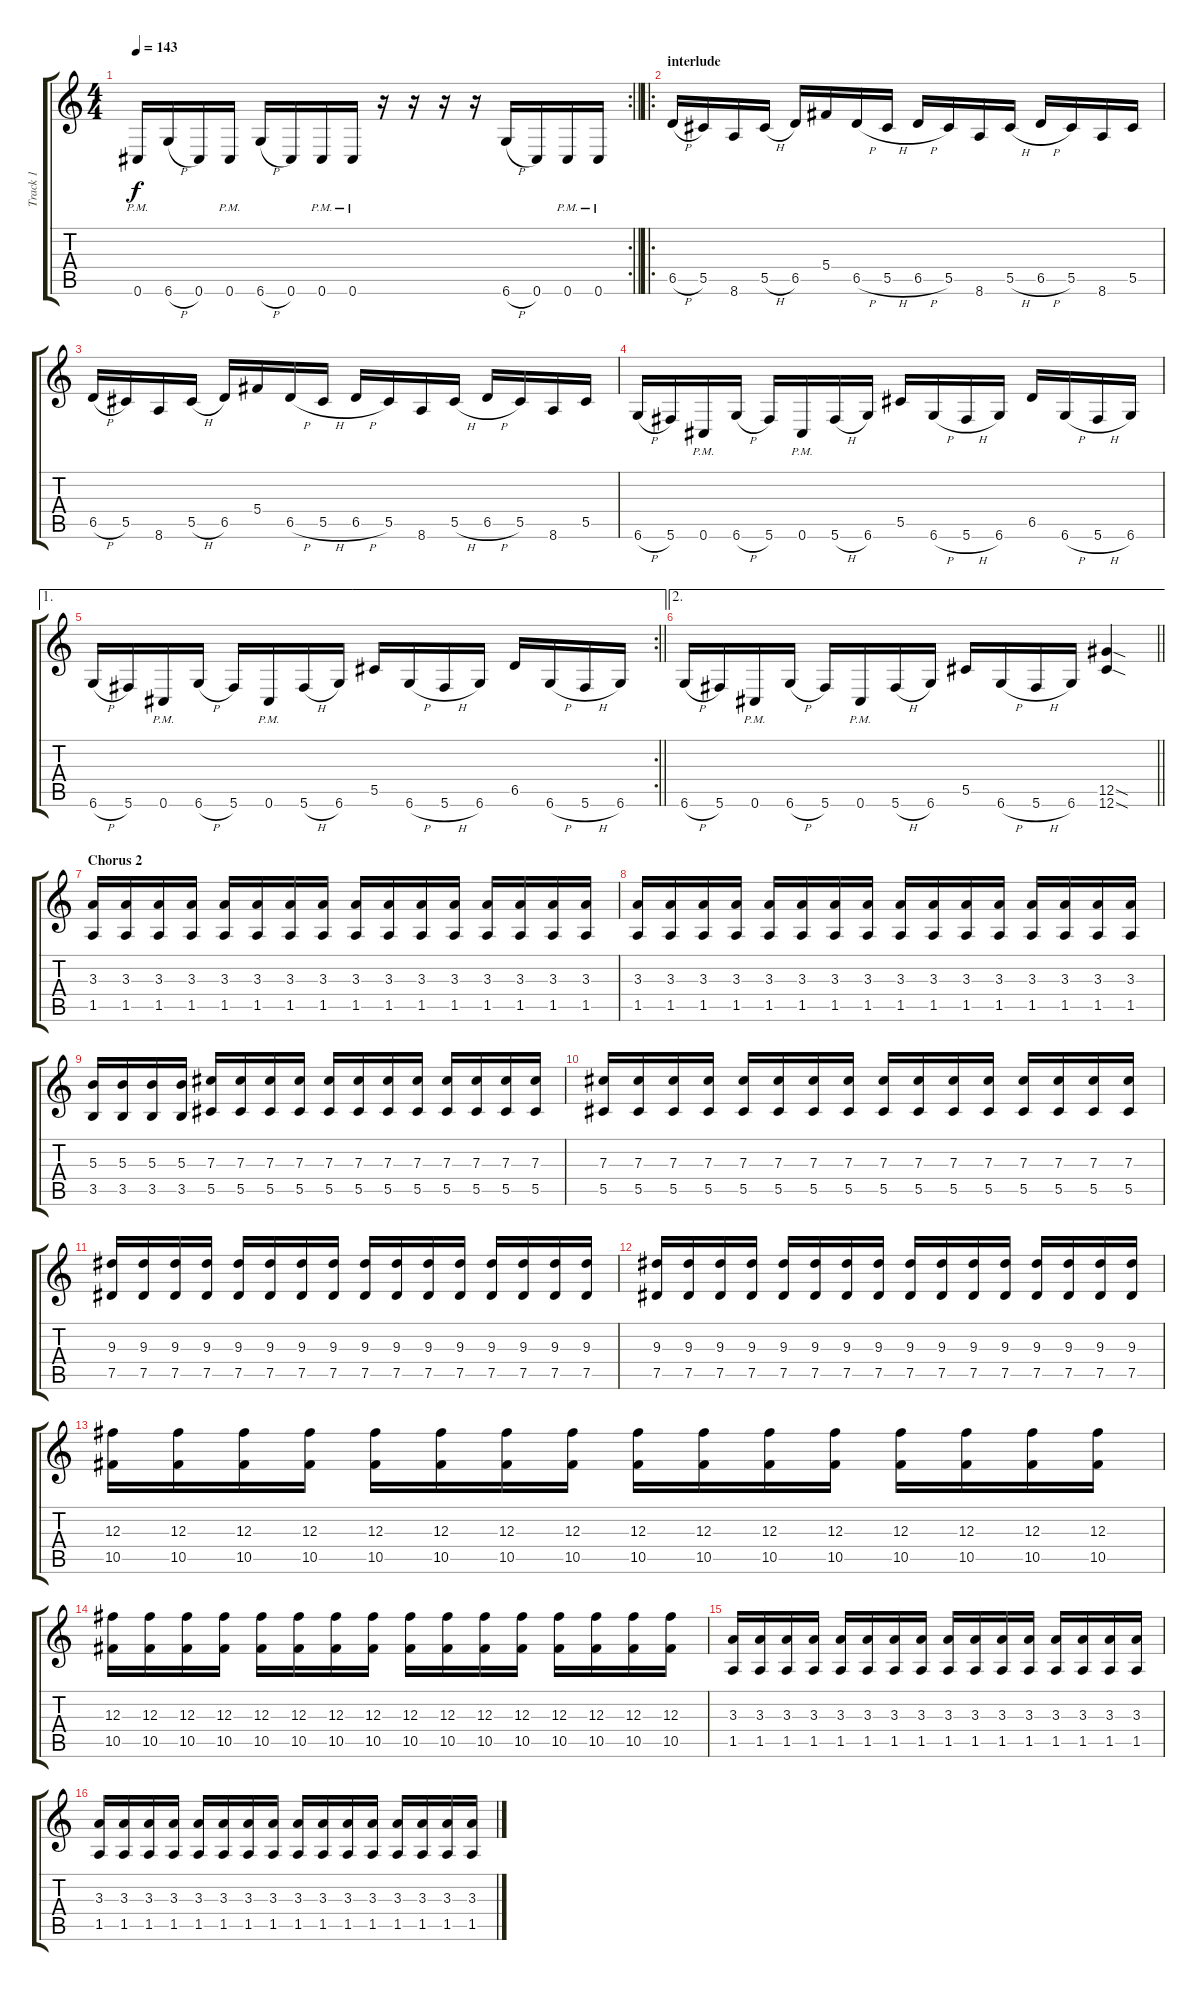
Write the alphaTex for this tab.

\track ("Track 1" "Track 1") {instrument distortionguitar}
\staff {score tabs}
\tuning (Eb4 Bb3 Gb3 Db3 Ab2 Db2) {hide}
\rc 2
\ts (4 4)
\tempo 143
\clef g2
\barLineRight lightlight
\ks c
0.6{pm}.16{dy f} 6.6{h}.16 0.6.16 0.6{pm}.16 6.6{h}.16 0.6.16 0.6{pm}.16 0.6{pm}.16 r.16 r.16 r.16 r.16 6.6{h}.16 0.6.16 0.6{pm}.16 0.6{pm}.16 |
\ro
\section ("" "interlude")
6.5{h}.16 5.5.16 8.6.16 5.5{h}.16 6.5.16 5.4.16 6.5{h}.16 5.5{h}.16 6.5{h}.16 5.5.16 8.6.16 5.5{h}.16 6.5{h}.16 5.5.16 8.6.16 5.5.16 |
6.5{h}.16 5.5.16 8.6.16 5.5{h}.16 6.5.16 5.4.16 6.5{h}.16 5.5{h}.16 6.5{h}.16 5.5.16 8.6.16 5.5{h}.16 6.5{h}.16 5.5.16 8.6.16 5.5.16 |
6.6{h}.16 5.6.16 0.6{pm}.16 6.6{h}.16 5.6.16 0.6{pm}.16 5.6{h}.16 6.6.16 5.5.16 6.6{h}.16 5.6{h}.16 6.6.16 6.5.16 6.6{h}.16 5.6{h}.16 6.6.16 |
\ae 1
\rc 2
\barLineRight lightlight
6.6{h}.16 5.6.16 0.6{pm}.16 6.6{h}.16 5.6.16 0.6{pm}.16 5.6{h}.16 6.6.16 5.5.16 6.6{h}.16 5.6{h}.16 6.6.16 6.5.16 6.6{h}.16 5.6{h}.16 6.6.16 |
\ae 2
\barLineRight lightlight
6.6{h}.16 5.6.16 0.6{pm}.16 6.6{h}.16 5.6.16 0.6{pm}.16 5.6{h}.16 6.6.16 5.5.16 6.6{h}.16 5.6{h}.16 6.6.16 (12.5{sod} 12.6{sod}).4 |
\section ("" "Chorus 2")
(3.3 1.5).16 (3.3 1.5).16 (3.3 1.5).16 (3.3 1.5).16 (3.3 1.5).16 (3.3 1.5).16 (3.3 1.5).16 (3.3 1.5).16 (3.3 1.5).16 (3.3 1.5).16 (3.3 1.5).16 (3.3 1.5).16 (3.3 1.5).16 (3.3 1.5).16 (3.3 1.5).16 (3.3 1.5).16 |
(3.3 1.5).16 (3.3 1.5).16 (3.3 1.5).16 (3.3 1.5).16 (3.3 1.5).16 (3.3 1.5).16 (3.3 1.5).16 (3.3 1.5).16 (3.3 1.5).16 (3.3 1.5).16 (3.3 1.5).16 (3.3 1.5).16 (3.3 1.5).16 (3.3 1.5).16 (3.3 1.5).16 (3.3 1.5).16 |
(5.3 3.5).16 (5.3 3.5).16 (5.3 3.5).16 (5.3 3.5).16 (7.3 5.5).16 (7.3 5.5).16 (7.3 5.5).16 (7.3 5.5).16 (7.3 5.5).16 (7.3 5.5).16 (7.3 5.5).16 (7.3 5.5).16 (7.3 5.5).16 (7.3 5.5).16 (7.3 5.5).16 (7.3 5.5).16 |
(7.3 5.5).16 (7.3 5.5).16 (7.3 5.5).16 (7.3 5.5).16 (7.3 5.5).16 (7.3 5.5).16 (7.3 5.5).16 (7.3 5.5).16 (7.3 5.5).16 (7.3 5.5).16 (7.3 5.5).16 (7.3 5.5).16 (7.3 5.5).16 (7.3 5.5).16 (7.3 5.5).16 (7.3 5.5).16 |
(9.3 7.5).16 (9.3 7.5).16 (9.3 7.5).16 (9.3 7.5).16 (9.3 7.5).16 (9.3 7.5).16 (9.3 7.5).16 (9.3 7.5).16 (9.3 7.5).16 (9.3 7.5).16 (9.3 7.5).16 (9.3 7.5).16 (9.3 7.5).16 (9.3 7.5).16 (9.3 7.5).16 (9.3 7.5).16 |
(9.3 7.5).16 (9.3 7.5).16 (9.3 7.5).16 (9.3 7.5).16 (9.3 7.5).16 (9.3 7.5).16 (9.3 7.5).16 (9.3 7.5).16 (9.3 7.5).16 (9.3 7.5).16 (9.3 7.5).16 (9.3 7.5).16 (9.3 7.5).16 (9.3 7.5).16 (9.3 7.5).16 (9.3 7.5).16 |
(12.3 10.5).16 (12.3 10.5).16 (12.3 10.5).16 (12.3 10.5).16 (12.3 10.5).16 (12.3 10.5).16 (12.3 10.5).16 (12.3 10.5).16 (12.3 10.5).16 (12.3 10.5).16 (12.3 10.5).16 (12.3 10.5).16 (12.3 10.5).16 (12.3 10.5).16 (12.3 10.5).16 (12.3 10.5).16 |
(12.3 10.5).16 (12.3 10.5).16 (12.3 10.5).16 (12.3 10.5).16 (12.3 10.5).16 (12.3 10.5).16 (12.3 10.5).16 (12.3 10.5).16 (12.3 10.5).16 (12.3 10.5).16 (12.3 10.5).16 (12.3 10.5).16 (12.3 10.5).16 (12.3 10.5).16 (12.3 10.5).16 (12.3 10.5).16 |
(3.3 1.5).16 (3.3 1.5).16 (3.3 1.5).16 (3.3 1.5).16 (3.3 1.5).16 (3.3 1.5).16 (3.3 1.5).16 (3.3 1.5).16 (3.3 1.5).16 (3.3 1.5).16 (3.3 1.5).16 (3.3 1.5).16 (3.3 1.5).16 (3.3 1.5).16 (3.3 1.5).16 (3.3 1.5).16 |
(3.3 1.5).16 (3.3 1.5).16 (3.3 1.5).16 (3.3 1.5).16 (3.3 1.5).16 (3.3 1.5).16 (3.3 1.5).16 (3.3 1.5).16 (3.3 1.5).16 (3.3 1.5).16 (3.3 1.5).16 (3.3 1.5).16 (3.3 1.5).16 (3.3 1.5).16 (3.3 1.5).16 (3.3 1.5).16
